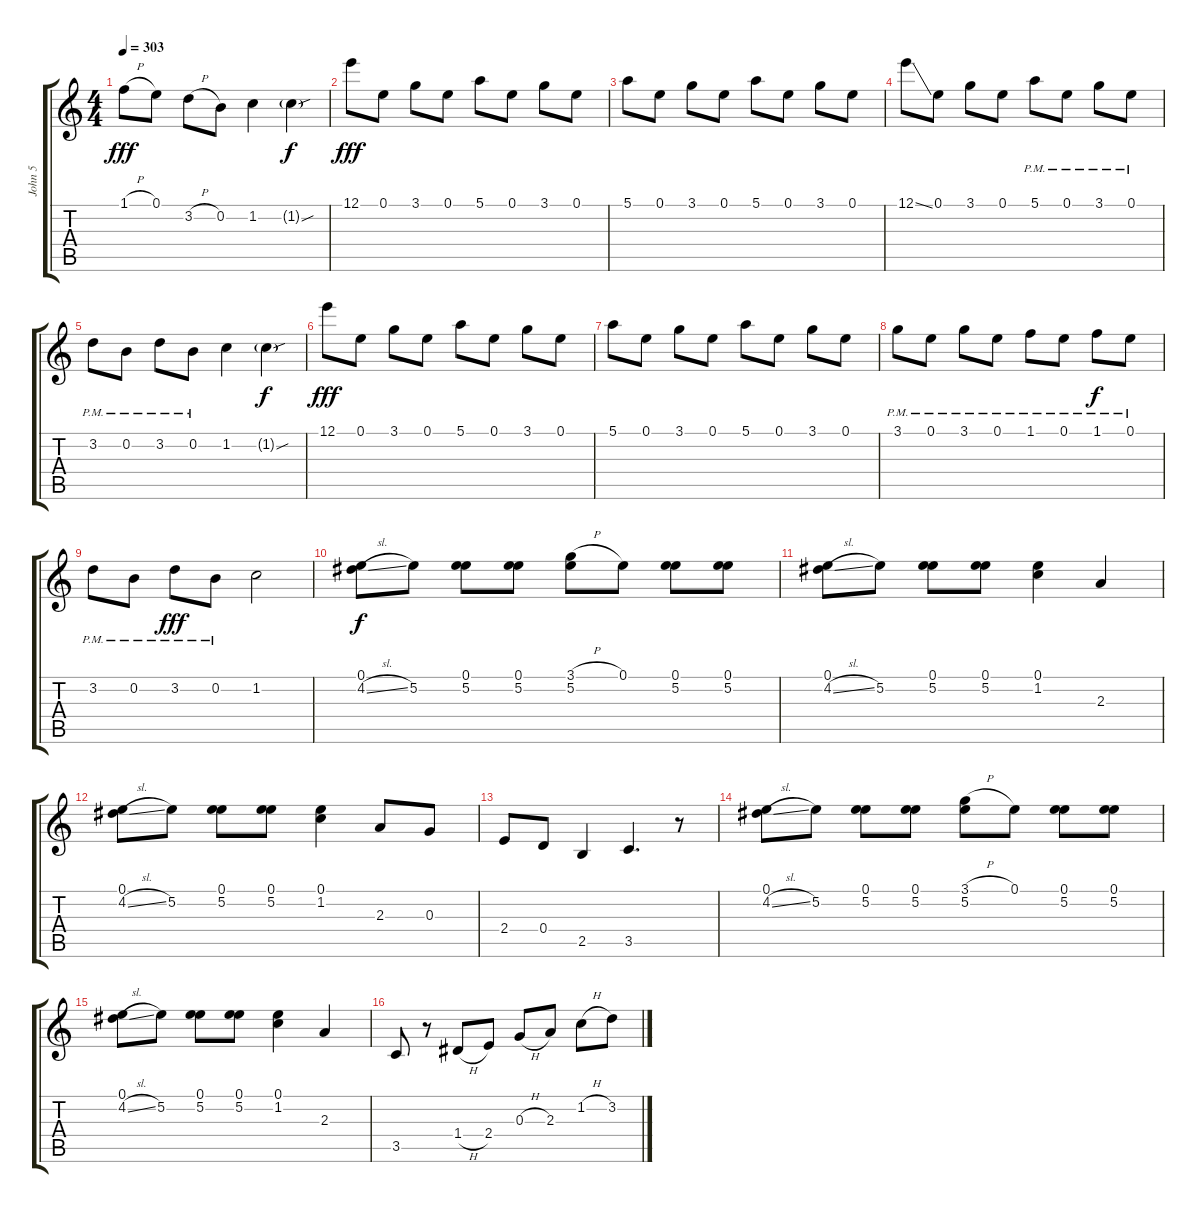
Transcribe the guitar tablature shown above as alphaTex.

\track ("John 5" "John 5") {instrument distortionguitar}
\staff {score tabs}
\tuning (E4 B3 G3 D3 A2 E2) {hide}
\ts (4 4)
\tempo 303
\clef g2
\ks c
1.1{h}.8{dy fff} 0.1.8 3.2{h}.8 0.2.8 1.2.4 1.2{sou g}.4{dy f} |
12.1.8{dy fff} 0.1.8 3.1.8 0.1.8 5.1.8 0.1.8 3.1.8 0.1.8 |
5.1.8 0.1.8 3.1.8 0.1.8 5.1.8 0.1.8 3.1.8 0.1.8 |
12.1{ss}.8 0.1.8 3.1.8 0.1.8 5.1{pm}.8 0.1{pm}.8 3.1{pm}.8 0.1{pm}.8 |
3.2{pm}.8 0.2{pm}.8 3.2{pm}.8 0.2{pm}.8 1.2.4 1.2{sou g}.4{dy f} |
12.1.8{dy fff} 0.1.8 3.1.8 0.1.8 5.1.8 0.1.8 3.1.8 0.1.8 |
5.1.8 0.1.8 3.1.8 0.1.8 5.1.8 0.1.8 3.1.8 0.1.8 |
3.1{pm}.8 0.1{pm}.8 3.1{pm}.8 0.1{pm}.8 1.1{pm}.8 0.1{pm}.8 1.1{pm}.8{dy f} 0.1{pm}.8 |
3.2{pm}.8 0.2{pm}.8 3.2{pm}.8{dy fff} 0.2{pm}.8 1.2.2 |
(0.1 4.2{sl}).8{dy f} 5.2.8 (0.1 5.2).8 (0.1 5.2).8 (3.1{h} 5.2).8 0.1.8 (0.1 5.2).8 (0.1 5.2).8 |
(0.1 4.2{sl}).8 5.2.8 (0.1 5.2).8 (0.1 5.2).8 (0.1 1.2).4 2.3.4 |
(0.1 4.2{sl}).8 5.2.8 (0.1 5.2).8 (0.1 5.2).8 (0.1 1.2).4 2.3.8 0.3.8 |
2.4.8 0.4.8 2.5.4 3.5.4{d} r.8 |
(0.1 4.2{sl}).8 5.2.8 (0.1 5.2).8 (0.1 5.2).8 (3.1{h} 5.2).8 0.1.8 (0.1 5.2).8 (0.1 5.2).8 |
(0.1 4.2{sl}).8 5.2.8 (0.1 5.2).8 (0.1 5.2).8 (0.1 1.2).4 2.3.4 |
3.5.8 r.8 1.4{h}.8 2.4.8 0.3{h}.8 2.3.8 1.2{h}.8 3.2{sl}.8
